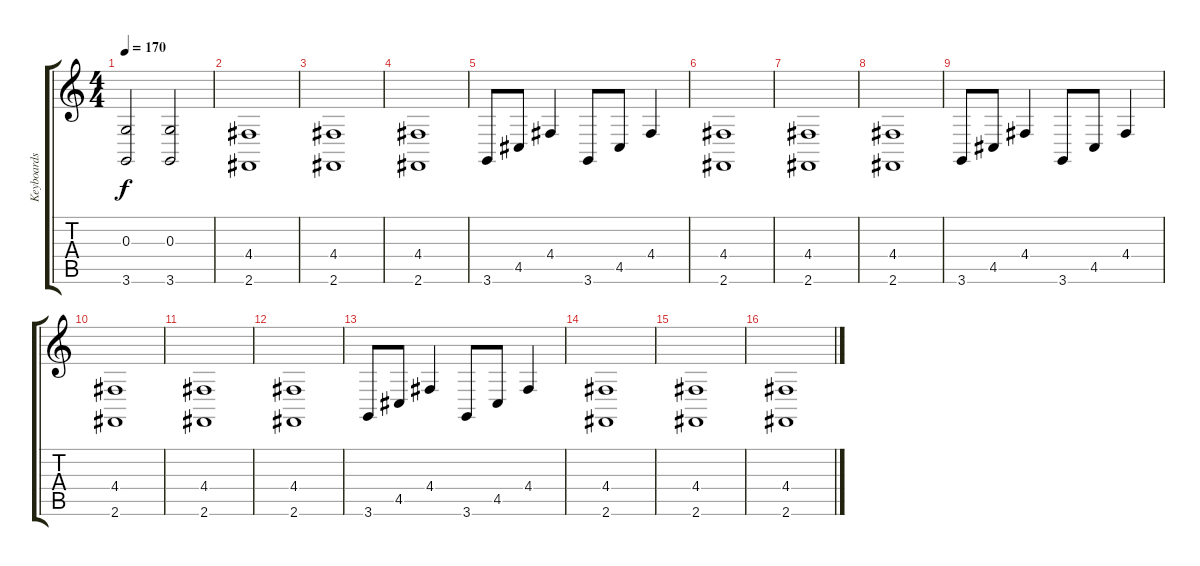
\track ("Keyboards 2" "Keyboards ") {instrument stringensemble1}
\staff {score tabs}
\tuning (E4 B3 G3 D3 A2 E2) {hide}
\ts (4 4)
\tempo 170
\clef g2
\ks c
(0.3 3.6).2{dy f} (0.3 3.6).2 |
(4.4 2.6).1 |
(4.4 2.6).1 |
(4.4 2.6).1 |
3.6.8 4.5.8 4.4.4 3.6.8 4.5.8 4.4.4 |
(4.4 2.6).1 |
(4.4 2.6).1 |
(4.4 2.6).1 |
3.6.8 4.5.8 4.4.4 3.6.8 4.5.8 4.4.4 |
(4.4 2.6).1 |
(4.4 2.6).1 |
(4.4 2.6).1 |
3.6.8 4.5.8 4.4.4 3.6.8 4.5.8 4.4.4 |
(4.4 2.6).1 |
(4.4 2.6).1 |
(4.4 2.6).1
